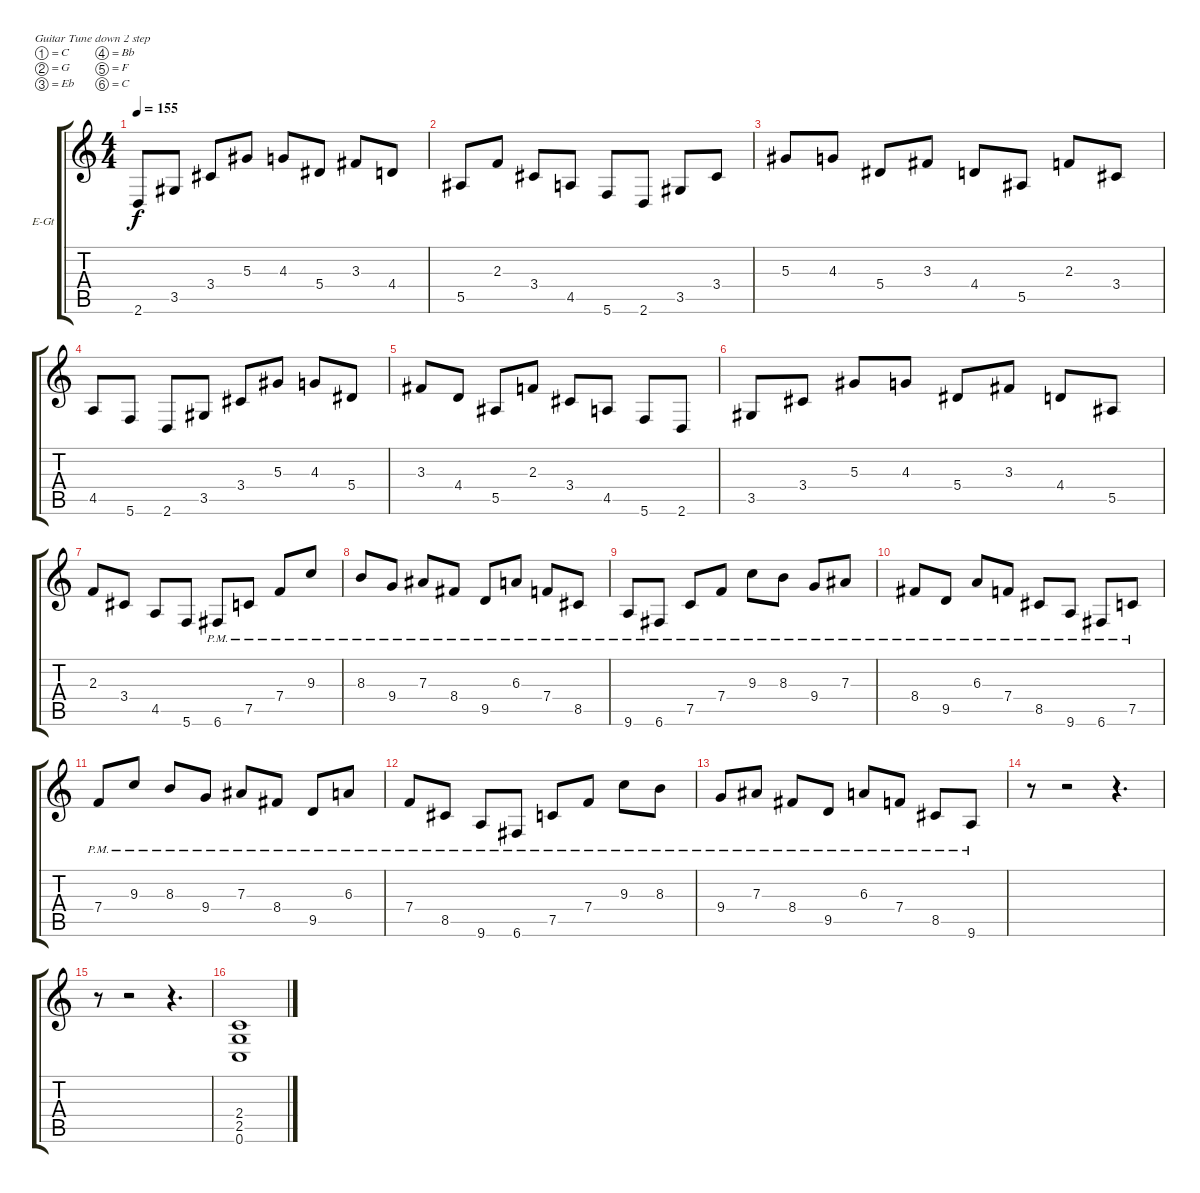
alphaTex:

\defaultSystemsLayout 4
\bracketExtendMode groupsimilarinstruments
\firstSystemTrackNameOrientation horizontal
\otherSystemsTrackNameOrientation horizontal
\track ("Michael Amott" "E-Gt") {instrument overdrivenguitar}
\staff {score tabs}
\tuning (C4 G3 Eb3 Bb2 F2 C2)
\ts (4 4)
\tempo 155
\clef g2
\ks c
2.6.8{dy f} 3.5.8 3.4.8 5.3.8 4.3.8 5.4.8 3.3.8 4.4.8 |
5.5.8 2.3.8 3.4.8 4.5.8 5.6.8 2.6.8 3.5.8 3.4.8 |
5.3.8 4.3.8 5.4.8 3.3.8 4.4.8 5.5.8 2.3.8 3.4.8 |
4.5.8 5.6.8 2.6.8 3.5.8 3.4.8 5.3.8 4.3.8 5.4.8 |
3.3.8 4.4.8 5.5.8 2.3.8 3.4.8 4.5.8 5.6.8 2.6.8 |
3.5.8 3.4.8 5.3.8 4.3.8 5.4.8 3.3.8 4.4.8 5.5.8 |
2.3.8 3.4.8 4.5.8 5.6.8 6.6{pm}.8 7.5{pm}.8 7.4{pm}.8 9.3{pm}.8 |
8.3{pm}.8 9.4{pm}.8 7.3{pm}.8 8.4{pm}.8 9.5{pm}.8 6.3{pm}.8 7.4{pm}.8 8.5{pm}.8 |
9.6{pm}.8 6.6{pm}.8 7.5{pm}.8 7.4{pm}.8 9.3{pm}.8 8.3{pm}.8 9.4{pm}.8 7.3{pm}.8 |
8.4{pm}.8 9.5{pm}.8 6.3{pm}.8 7.4{pm}.8 8.5{pm}.8 9.6{pm}.8 6.6{pm}.8 7.5{pm}.8 |
7.4{pm}.8 9.3{pm}.8 8.3{pm}.8 9.4{pm}.8 7.3{pm}.8 8.4{pm}.8 9.5{pm}.8 6.3{pm}.8 |
7.4{pm}.8 8.5{pm}.8 9.6{pm}.8 6.6{pm}.8 7.5{pm}.8 7.4{pm}.8 9.3{pm}.8 8.3{pm}.8 |
9.4{pm}.8 7.3{pm}.8 8.4{pm}.8 9.5{pm}.8 6.3{pm}.8 7.4{pm}.8 8.5{pm}.8 9.6{pm}.8 |
r.8 r.2 r.4{d} |
r.8 r.2 r.4{d} |
(2.4 2.5 0.6).1
